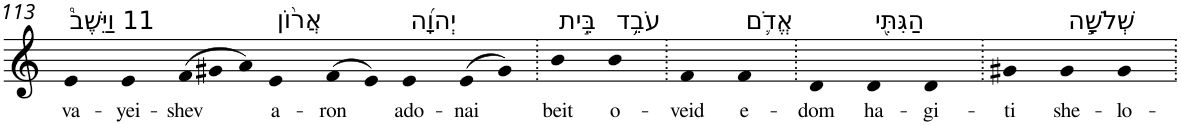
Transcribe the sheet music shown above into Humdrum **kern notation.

**kern	**text
*part1	*part1
*staff1	*staff1
*I"Piano	*
*I'Pno	*
!!LO:PB:g=z
*clefG2	*
*k[]	*
=113	=113
!LO:TX:a:t=11 וַיֵּשֶׁב֩	!
!	!LO:LY:b
4e	va-
!	!LO:LY:b
4e	-yei-
*Xtuplet	*
!	!LO:LY:b
(>12f	-shev
12g#X	.
12a)	.
!LO:TX:a:t=אֲר֨וֹן	!
!	!LO:LY:b
4e	a-
!	!LO:LY:b
(>8f	-ron
8e)	.
!LO:TX:a:t=יְהוָ֜ה	!
!	!LO:LY:b
4e	ado-
!	!LO:LY:b
(>8e	-nai
8g#)	.
=114.	=114.
!LO:TX:a:t=בֵּ֣ית	!
!	!LO:LY:b
4b	beit
!LO:TX:a:t=עֹבֵ֥ד	!
!	!LO:LY:b
4b	o-
=115.	=115.
!	!LO:LY:b
4f	-veid
!LO:TX:a:t=אֱדֹ֛ם	!
!	!LO:LY:b
4f	e-
=116.	=116.
!	!LO:LY:b
4d	-dom
!LO:TX:a:t=הַגִּתִּ֖י	!
!	!LO:LY:b
4d	ha-
!	!LO:LY:b
4d	-gi-
=117.	=117.
!	!LO:LY:b
4g#X	-ti
!LO:TX:a:t=שְׁלֹשָׁ֣ה	!
!	!LO:LY:b
4g#	she-
!	!LO:LY:b
4g#	-lo-
=.	=.
*-	*-
